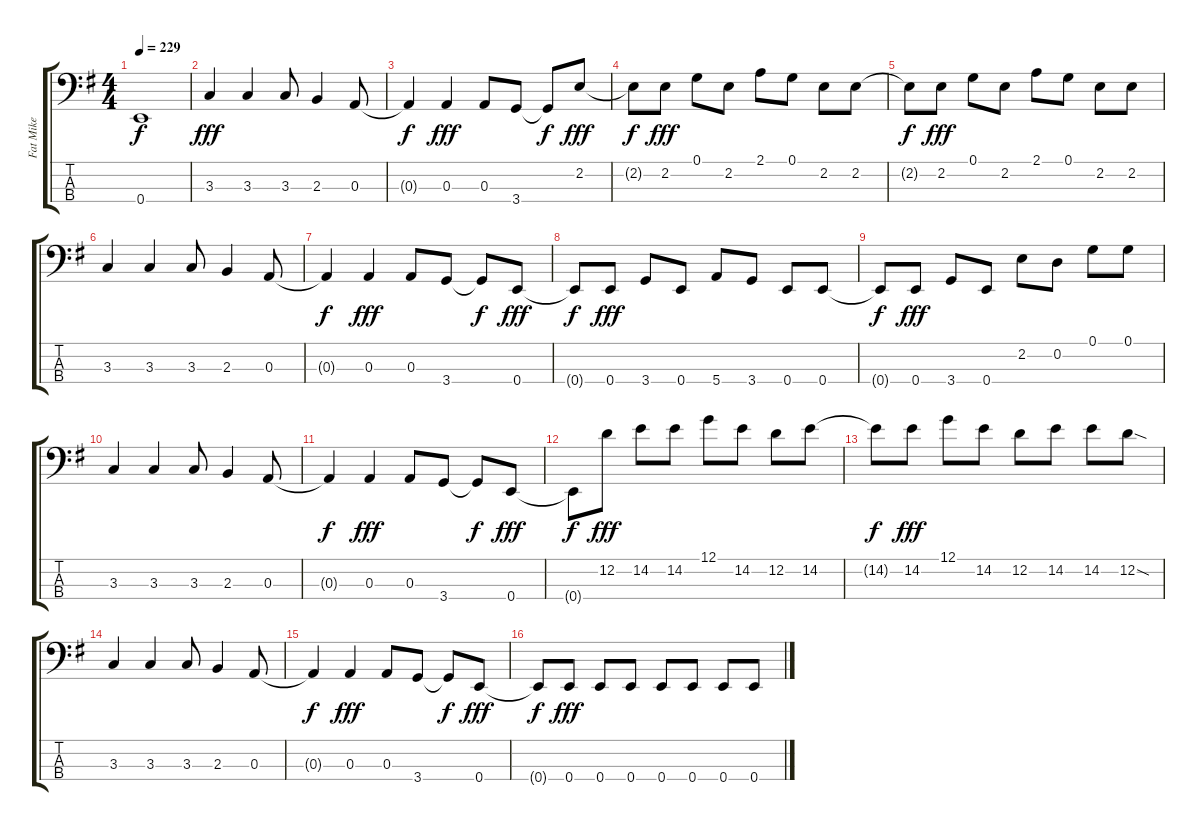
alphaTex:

\track ("Fat Mike" "Fat Mike") {instrument electricbasspick}
\staff {score tabs}
\tuning (G2 D2 A1 E1) {hide}
\ts (4 4)
\tempo 229
\clef f4
\ks eminor
0.4{t}.1{dy f} |
3.3.4{dy fff} 3.3.4 3.3.8 2.3.4 0.3.8 |
0.3{t}.4{dy f} 0.3.4{dy fff} 0.3.8 3.4.8 3.4{t}.8{dy f} 2.2.8{dy fff} |
2.2{t}.8{dy f} 2.2.8{dy fff} 0.1.8 2.2.8 2.1.8 0.1.8 2.2.8 2.2.8 |
2.2{t}.8{dy f} 2.2.8{dy fff} 0.1.8 2.2.8 2.1.8 0.1.8 2.2.8 2.2.8 |
3.3.4 3.3.4 3.3.8 2.3.4 0.3.8 |
0.3{t}.4{dy f} 0.3.4{dy fff} 0.3.8 3.4.8 3.4{t}.8{dy f} 0.4.8{dy fff} |
0.4{t}.8{dy f} 0.4.8{dy fff} 3.4.8 0.4.8 5.4.8 3.4.8 0.4.8 0.4.8 |
0.4{t}.8{dy f} 0.4.8{dy fff} 3.4.8 0.4.8 2.2.8 0.2.8 0.1.8 0.1.8 |
3.3.4 3.3.4 3.3.8 2.3.4 0.3.8 |
0.3{t}.4{dy f} 0.3.4{dy fff} 0.3.8 3.4.8 3.4{t}.8{dy f} 0.4.8{dy fff} |
0.4{t}.8{dy f} 12.2.8{dy fff} 14.2.8 14.2.8 12.1.8 14.2.8 12.2.8 14.2.8 |
14.2{t}.8{dy f} 14.2.8{dy fff} 12.1.8 14.2.8 12.2.8 14.2.8 14.2.8 12.2{sod}.8 |
3.3.4 3.3.4 3.3.8 2.3.4 0.3.8 |
0.3{t}.4{dy f} 0.3.4{dy fff} 0.3.8 3.4.8 3.4{t}.8{dy f} 0.4.8{dy fff} |
0.4{t}.8{dy f} 0.4.8{dy fff} 0.4.8 0.4.8 0.4.8 0.4.8 0.4.8 0.4.8
